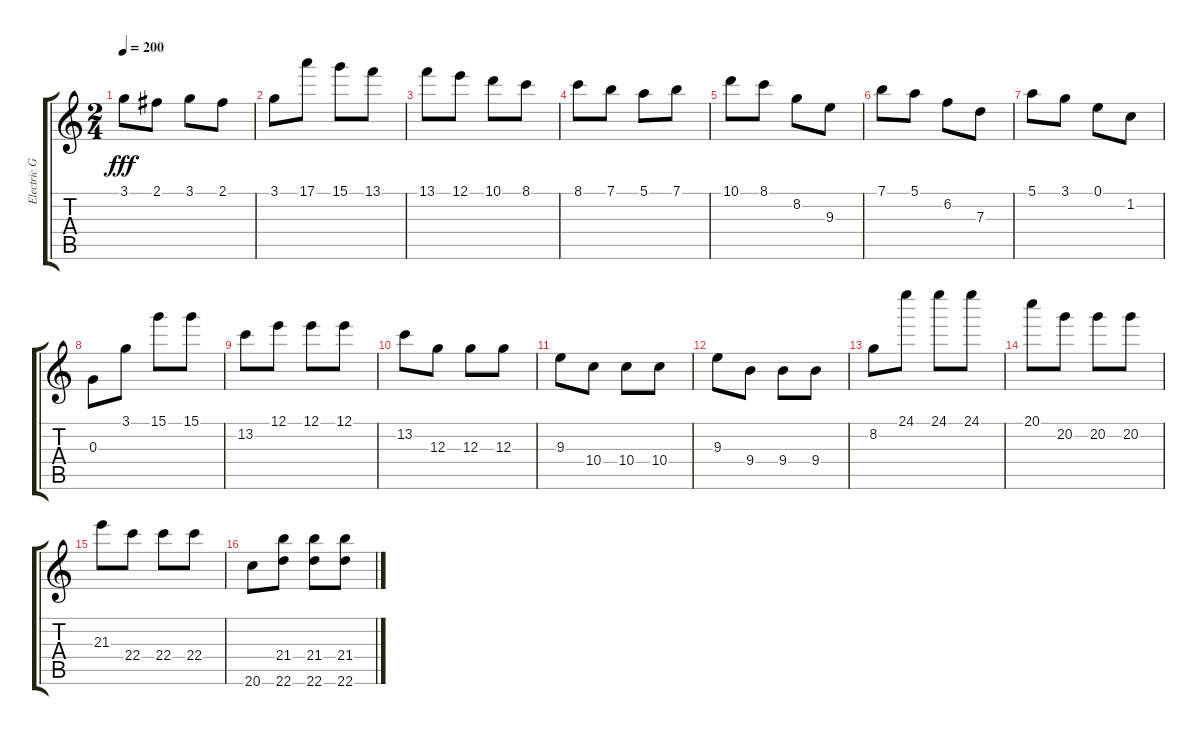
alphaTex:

\track ("Electric Guitar 2" "Electric G") {instrument overdrivenguitar}
\staff {score tabs}
\tuning (E4 B3 G3 D3 A2 E2) {hide}
\ts (2 4)
\tempo 200
\clef g2
\ks c
3.1.8{dy fff} 2.1.8 3.1.8 2.1.8 |
3.1.8 17.1.8 15.1.8 13.1.8 |
13.1.8 12.1.8 10.1.8 8.1.8 |
8.1.8 7.1.8 5.1.8 7.1.8 |
10.1.8 8.1.8 8.2.8 9.3.8 |
7.1.8 5.1.8 6.2.8 7.3.8 |
5.1.8 3.1.8 0.1.8 1.2.8 |
0.3.8 3.1.8 15.1.8 15.1.8 |
13.2.8 12.1.8 12.1.8 12.1.8 |
13.2.8 12.3.8 12.3.8 12.3.8 |
9.3.8 10.4.8 10.4.8 10.4.8 |
9.3.8 9.4.8 9.4.8 9.4.8 |
8.2.8 24.1.8 24.1.8 24.1.8 |
20.1.8 20.2.8 20.2.8 20.2.8 |
21.3.8 22.4.8 22.4.8 22.4.8 |
20.6.8 (21.4 22.6).8 (21.4 22.6).8 (21.4 22.6).8
